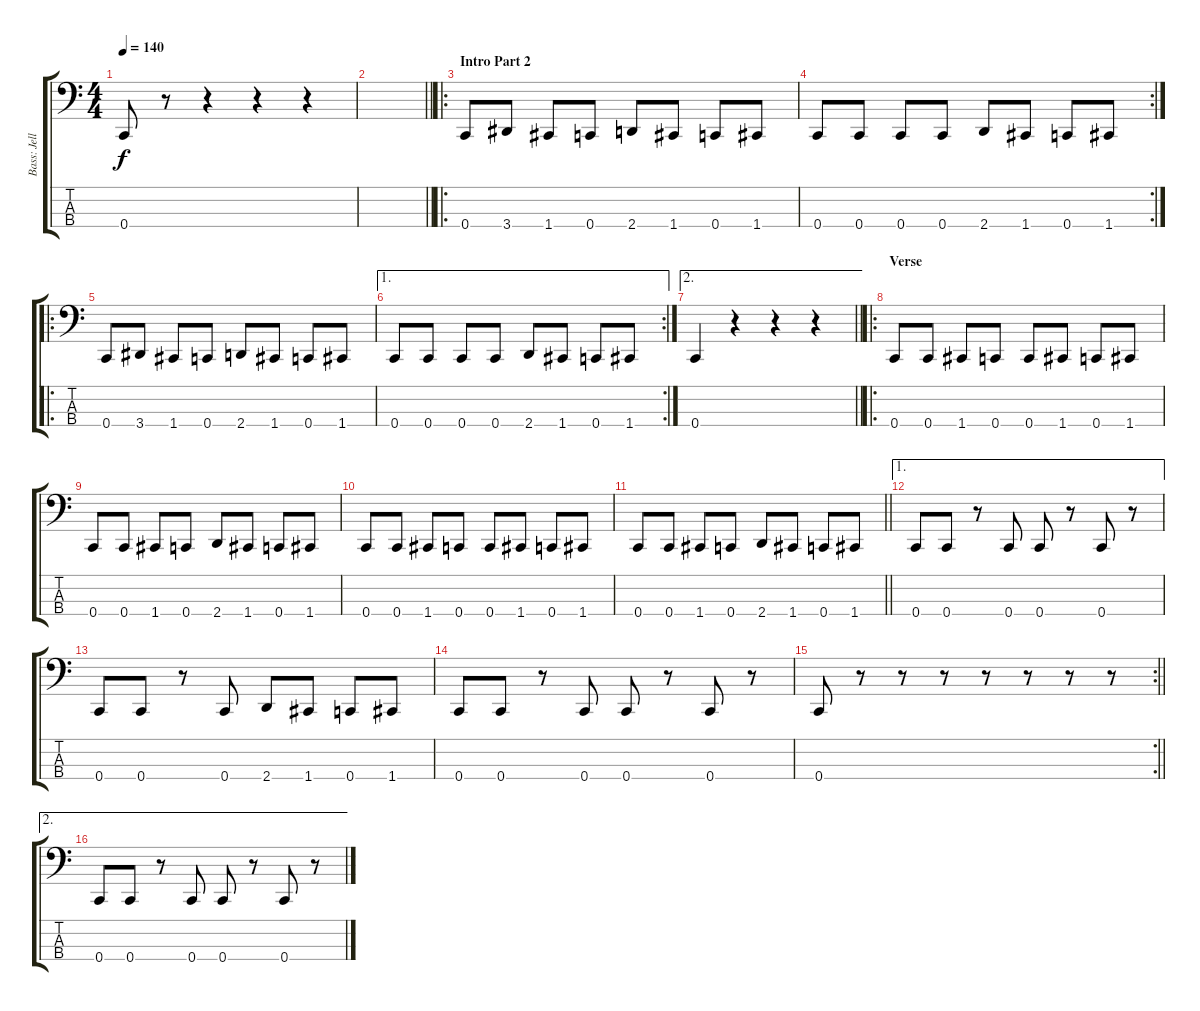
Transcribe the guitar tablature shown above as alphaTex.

\track ("Bass: Jelle" "Bass: Jell") {instrument electricbasspick}
\staff {score tabs}
\tuning (F2 C2 G1 C1) {hide}
\ts (4 4)
\tempo 140
\clef f4
\ks c
0.4.8{dy f} r.8 r.4 r.4 r.4 |
\barLineRight lightlight
|
\ro
\section ("" "Intro Part 2")
0.4.8 3.4.8 1.4.8 0.4.8 2.4.8 1.4.8 0.4.8 1.4.8 |
\rc 2
0.4.8 0.4.8 0.4.8 0.4.8 2.4.8 1.4.8 0.4.8 1.4.8 |
\ro
0.4.8 3.4.8 1.4.8 0.4.8 2.4.8 1.4.8 0.4.8 1.4.8 |
\ae 1
\rc 2
0.4.8 0.4.8 0.4.8 0.4.8 2.4.8 1.4.8 0.4.8 1.4.8 |
\ae 2
\barLineRight lightlight
0.4.4 r.4 r.4 r.4 |
\ro
\section ("" "Verse")
0.4.8 0.4.8 1.4.8 0.4.8 0.4.8 1.4.8 0.4.8 1.4.8 |
0.4.8 0.4.8 1.4.8 0.4.8 2.4.8 1.4.8 0.4.8 1.4.8 |
0.4.8 0.4.8 1.4.8 0.4.8 0.4.8 1.4.8 0.4.8 1.4.8 |
\barLineRight lightlight
0.4.8 0.4.8 1.4.8 0.4.8 2.4.8 1.4.8 0.4.8 1.4.8 |
\ae 1
\section ("" "")
0.4.8 0.4.8 r.8 0.4.8 0.4.8 r.8 0.4.8 r.8 |
0.4.8 0.4.8 r.8 0.4.8 2.4.8 1.4.8 0.4.8 1.4.8 |
0.4.8 0.4.8 r.8 0.4.8 0.4.8 r.8 0.4.8 r.8 |
\rc 2
\barLineRight lightlight
0.4.8 r.8 r.8 r.8 r.8 r.8 r.8 r.8 |
\ae 2
\section ("" "")
0.4.8 0.4.8 r.8 0.4.8 0.4.8 r.8 0.4.8 r.8
